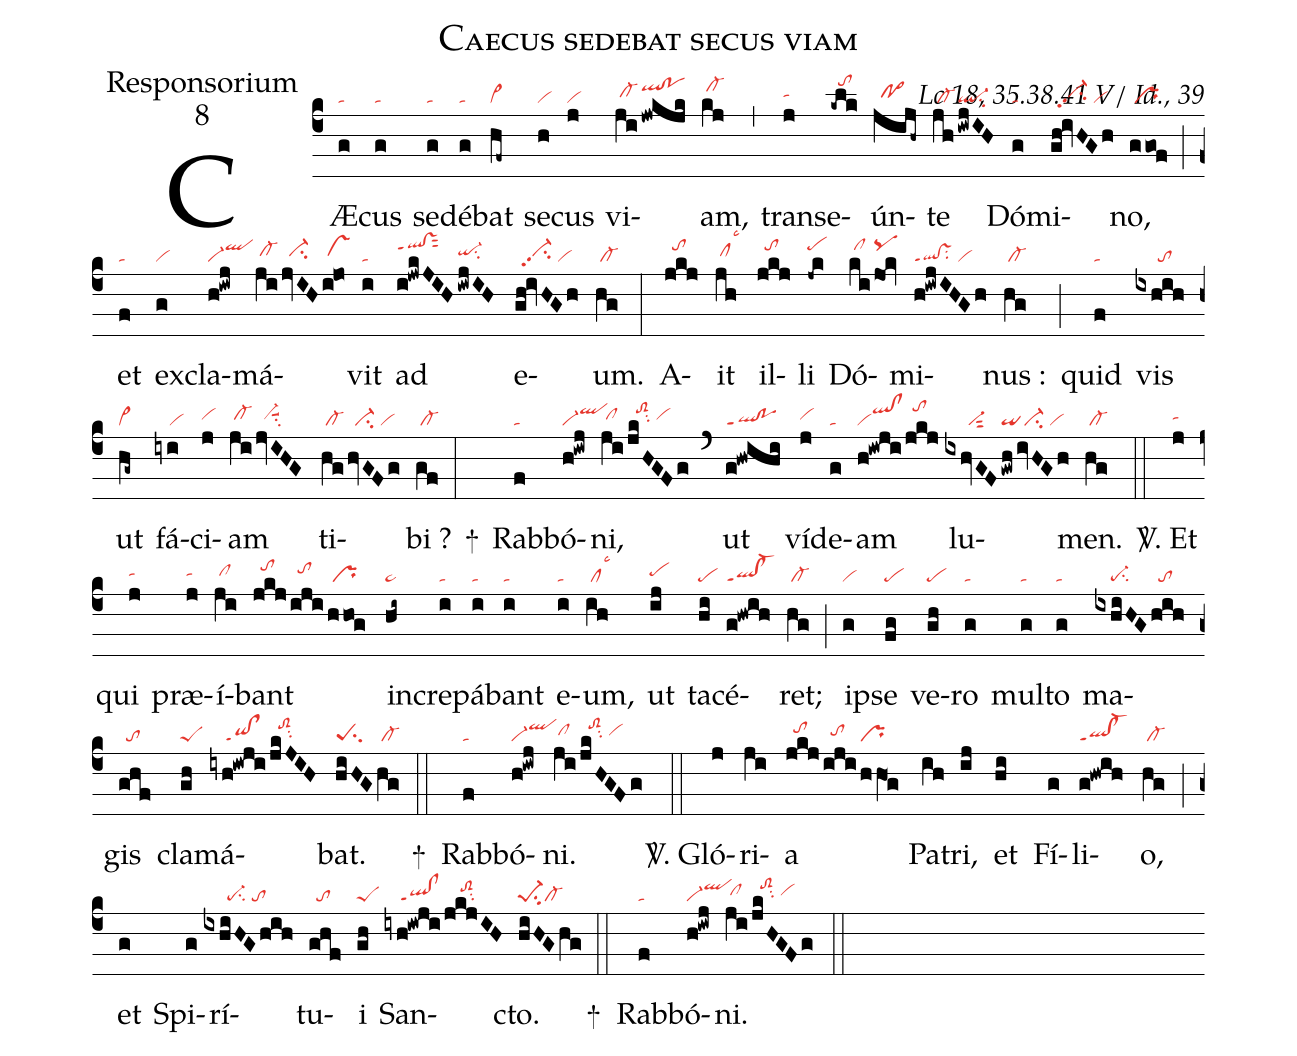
name:Caecus sedebat secus viam;
office-part:Responsorium;
mode:8;
commentary:Lc 18, 35.38.41 V/ Id., 39;
nabc-lines:1;
%%
(c4)CÆ(g|ta)cus(g|ta) se(g|ta)dé(g|ta)bat(hf~|cl~) se(h|vi)cus(j|vi) vi(ji|/cl-hh|!jwkjk|qlhj!pohj)am,(kj|/cl-hj) (,) trans(j|tahh)e(-klk|//tohl)ún(jijh~|//po>hh)te(jh|/cl-|!iwjIH|ql-su2) Dó(g|ta)mi(gh!ivHGh|//vi-hhpp2su2/vi)no,(ggof|/pr) (;) et(f|ta) ex(g|vi)cla(h!iwj|vi-qlhj)má(ji|/cl-hh|/jvIH|//ci-hh|i!jo|/vshh)vit(i|ta) ad(i!jwkJIH|qlhj!vshjppt1sut2|/iwjIH|qi-hhsu2) e(gh!ivHGh|//vi-hhpp2su2/vi)um.(hg|/cl-) (:) A(jkj|//tohj)it(jh|/clhhlsc3) il(jkj|//tohj)li(-jk|pehj) Dó(ki|/clhj|/jok|pqhj)mi(h!iwjIHGh|ql!vsppt1su2/vi)nus :(hg|/cl-) (;) quid(f|ta) vis(ixhih|//////to) ut(hg~|cl~) fá(iyi|////vi)ci(j|vihh)am(ji|/cl-hh|/jvIHG|//vi-hhsuu1su2) ti(hg|/cl-|/hvGFg|//vi-su2/vi)bi ?(gf|/cl-) (:)
+() Rab(f|ta)bó(h!iwj|vi-qlhj)ni,(ji|/clhh|/jkHGFg|//toS2hjsu2/vihh) (`) ut(g!hwihi|ql!poppt1) ví(j|vihh)de(g|ta)am(h!iwji|viqlhj!clhj|/jkj|//tohk) lu(ixhvGF|//////vi-sut2|/gwh|qi|/ivHGh|//vi-su2/vi)men.(hg|/cl-) (::)

<sp>V/</sp>. Et(j|tahh) qui(j|tahh) præ(j|tahh)í(ji|/clhh)bant(jkj|//tohj|/iji|//tohi|/hhog|/pr) in(hi~|pe~)cre(i|ta)pá(i|ta)bant(i|ta) e(i|ta)um,(ih|/cllsc3) ut(ij|pehh) ta(hi|pe)cé(g!hwih|ql!cl-ppt1)ret;(hg|/cl-) (;) ip(g|vi)se(fg|pe) ve(gh|pe)ro(g|ta) mul(g|ta)to(g|ta) ma(ixhiHG|////pe-su2|hih|//to)gis(ghf|//to) cla(gh|peS)má(iyh!iwji|////qi!clppt1|/jkJIH|//toS2hjsu2)bat.(hiHG|peSsu2|hg|/cl-) (::)
+() Rab(f|ta)bó(h!iwj|vi-qlhj)ni.(ji|/clhh|/jkHGFg|//toS2hjsu2/vihh) (::)

<sp>V/</sp>. Gló(j)ri(ji)a(jkj|//tohi|/iji|//tohh|/hhO1g|pr) Pa(ih)tri,(ij)
et(hi) Fí(g)li(g!hwih|ql!cl-ppt1)o,(hg|/cl-) (;)
et(g) Spi(g)rí(ixhiHGhih|//////pe-su2/to)tu(ghf|//to)i(gh|peS)
San(iyh!iwji|////ql!clppt1|/jkjIH|////toS2hisu2)cto.(hiHGhg|pe-1su2cl-) (::)
+() Rab(f|ta)bó(h!iwj|vi-qlhj)ni.(ji|/clhh|/jkHGFg|//toS2hjsu2/vihh) (::)
